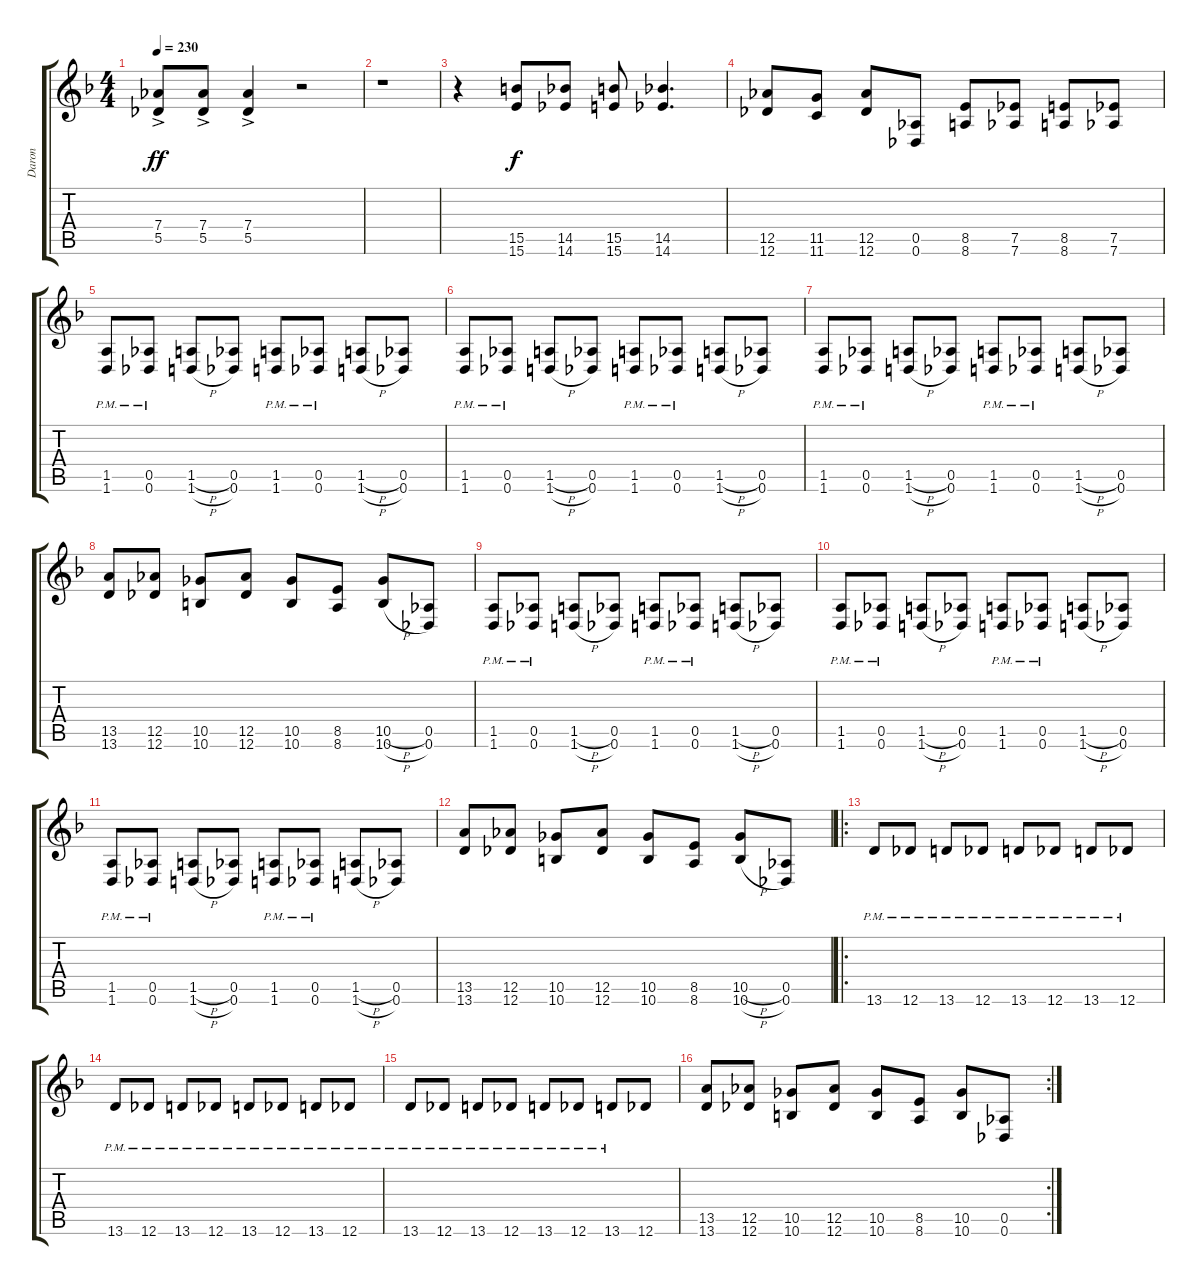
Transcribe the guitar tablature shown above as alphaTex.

\track ("Daron" "Daron") {instrument overdrivenguitar}
\staff {score tabs}
\tuning (Eb4 Bb3 Gb3 Db3 Ab2 Db2) {hide}
\ts (4 4)
\tempo 230
\clef g2
\ks f
(7.4{ac} 5.5{ac}).8{dy ff} (7.4{ac} 5.5{ac}).8 (7.4{ac} 5.5{ac}).4 r.2 |
r.1 |
r.4 (15.5 15.6).8{dy f} (14.5 14.6).8 (15.5 15.6).8 (14.5 14.6).4{d} |
(12.5 12.6).8 (11.5 11.6).8 (12.5 12.6).8 (0.5 0.6).8 (8.5 8.6).8 (7.5 7.6).8 (8.5 8.6).8 (7.5 7.6).8 |
(1.5{pm} 1.6{pm}).8 (0.5{pm} 0.6{pm}).8 (1.5{h} 1.6{h}).8 (0.5 0.6).8 (1.5{pm} 1.6{pm}).8 (0.5{pm} 0.6{pm}).8 (1.5{h} 1.6{h}).8 (0.5 0.6).8 |
(1.5{pm} 1.6{pm}).8 (0.5{pm} 0.6{pm}).8 (1.5{h} 1.6{h}).8 (0.5 0.6).8 (1.5{pm} 1.6{pm}).8 (0.5{pm} 0.6{pm}).8 (1.5{h} 1.6{h}).8 (0.5 0.6).8 |
(1.5{pm} 1.6{pm}).8 (0.5{pm} 0.6{pm}).8 (1.5{h} 1.6{h}).8 (0.5 0.6).8 (1.5{pm} 1.6{pm}).8 (0.5{pm} 0.6{pm}).8 (1.5{h} 1.6{h}).8 (0.5 0.6).8 |
(13.5 13.6).8 (12.5 12.6).8 (10.5 10.6).8 (12.5 12.6).8 (10.5 10.6).8 (8.5 8.6).8 (10.5{h} 10.6{h}).8 (0.5 0.6).8 |
(1.5{pm} 1.6{pm}).8 (0.5{pm} 0.6{pm}).8 (1.5{h} 1.6{h}).8 (0.5 0.6).8 (1.5{pm} 1.6{pm}).8 (0.5{pm} 0.6{pm}).8 (1.5{h} 1.6{h}).8 (0.5 0.6).8 |
(1.5{pm} 1.6{pm}).8 (0.5{pm} 0.6{pm}).8 (1.5{h} 1.6{h}).8 (0.5 0.6).8 (1.5{pm} 1.6{pm}).8 (0.5{pm} 0.6{pm}).8 (1.5{h} 1.6{h}).8 (0.5 0.6).8 |
(1.5{pm} 1.6{pm}).8 (0.5{pm} 0.6{pm}).8 (1.5{h} 1.6{h}).8 (0.5 0.6).8 (1.5{pm} 1.6{pm}).8 (0.5{pm} 0.6{pm}).8 (1.5{h} 1.6{h}).8 (0.5 0.6).8 |
(13.5 13.6).8 (12.5 12.6).8 (10.5 10.6).8 (12.5 12.6).8 (10.5 10.6).8 (8.5 8.6).8 (10.5{h} 10.6{h}).8 (0.5 0.6).8 |
\ro
13.6{pm}.8 12.6{pm}.8 13.6{pm}.8 12.6{pm}.8 13.6{pm}.8 12.6{pm}.8 13.6{pm}.8 12.6{pm}.8 |
13.6{pm}.8 12.6{pm}.8 13.6{pm}.8 12.6{pm}.8 13.6{pm}.8 12.6{pm}.8 13.6{pm}.8 12.6{pm}.8 |
13.6{pm}.8 12.6{pm}.8 13.6{pm}.8 12.6{pm}.8 13.6{pm}.8 12.6{pm}.8 13.6{pm}.8 12.6.8 |
\rc 2
(13.5 13.6).8 (12.5 12.6).8 (10.5 10.6).8 (12.5 12.6).8 (10.5 10.6).8 (8.5 8.6).8 (10.5 10.6).8 (0.5 0.6).8
